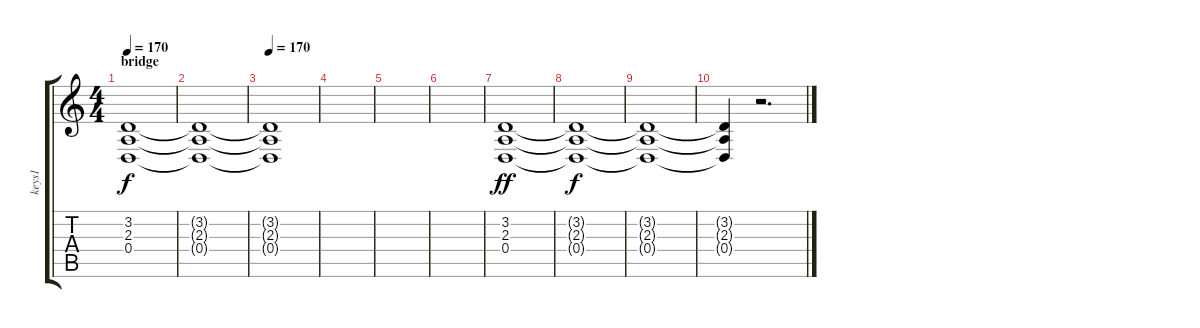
\track ("keys1" "keys1") {instrument synthstrings1}
\staff {score tabs}
\tuning (E4 B3 G3 D3 A2 D2) {hide}
\ts (4 4)
\section ("" "bridge")
\tempo 170
\clef g2
\ks c
(3.2 2.3 0.4).1{dy f} |
(3.2{t} 2.3{t} 0.4{t}).1 |
\tempo 170
(3.2{t} 2.3{t} 0.4{t}).1 |
|
|
|
(3.2 2.3 0.4).1{dy ff} |
(3.2{t} 2.3{t} 0.4{t}).1{dy f} |
(3.2{t} 2.3{t} 0.4{t}).1 |
(3.2{t} 2.3{t} 0.4{t}).4 r.2{d}
